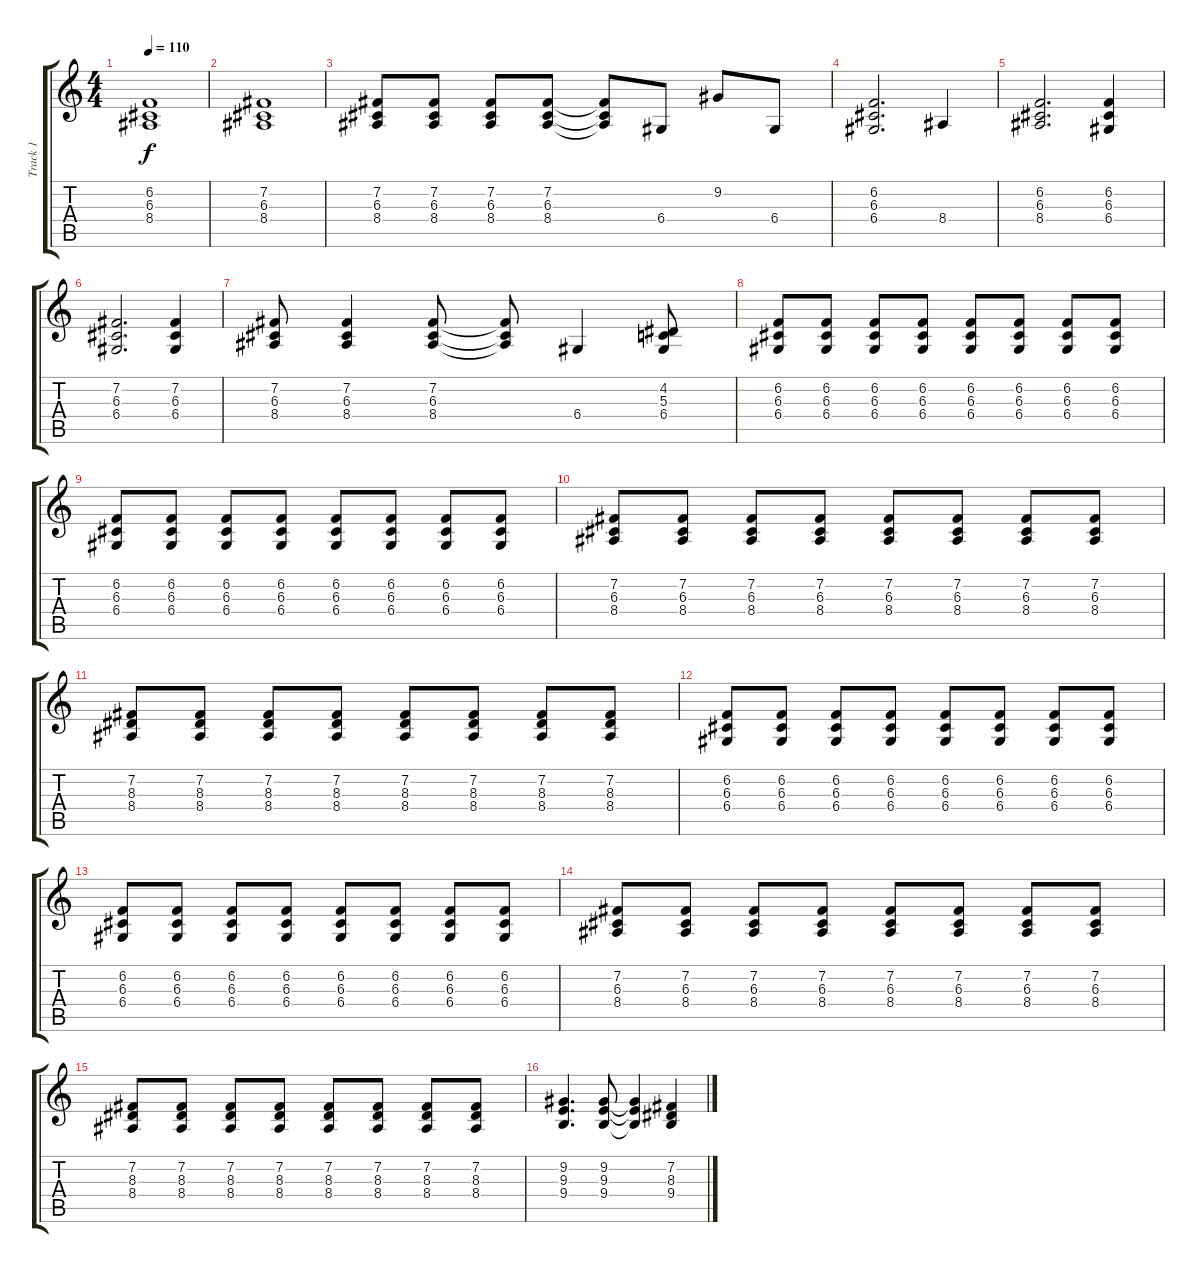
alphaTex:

\track ("Track 1" "Track 1") {instrument electricpiano2}
\staff {score tabs}
\tuning (E4 B3 G3 D3 A2 E2) {hide}
\ts (4 4)
\tempo 110
\clef g2
\ks c
(6.2 6.3 8.4).1{dy f} |
(7.2 6.3 8.4).1 |
(7.2 6.3 8.4).8 (7.2 6.3 8.4).8 (7.2 6.3 8.4).8 (7.2 6.3 8.4).8 (7.2{t} 6.3{t} 8.4{t}).8 6.4.8 9.2.8 6.4.8 |
(6.2 6.3 6.4).2{d} 8.4.4 |
(6.2 6.3 8.4).2{d} (6.2 6.3 6.4).4 |
(7.2 6.3 6.4).2{d} (7.2 6.3 6.4).4 |
(7.2 6.3 8.4).8 (7.2 6.3 8.4).4 (7.2 6.3 8.4).8 (7.2{t} 6.3{t} 8.4{t}).8 6.4.4 (4.2 5.3 6.4).8 |
(6.2 6.3 6.4).8 (6.2 6.3 6.4).8 (6.2 6.3 6.4).8 (6.2 6.3 6.4).8 (6.2 6.3 6.4).8 (6.2 6.3 6.4).8 (6.2 6.3 6.4).8 (6.2 6.3 6.4).8 |
(6.2 6.3 6.4).8 (6.2 6.3 6.4).8 (6.2 6.3 6.4).8 (6.2 6.3 6.4).8 (6.2 6.3 6.4).8 (6.2 6.3 6.4).8 (6.2 6.3 6.4).8 (6.2 6.3 6.4).8 |
(7.2 6.3 8.4).8 (7.2 6.3 8.4).8 (7.2 6.3 8.4).8 (7.2 6.3 8.4).8 (7.2 6.3 8.4).8 (7.2 6.3 8.4).8 (7.2 6.3 8.4).8 (7.2 6.3 8.4).8 |
(7.2 8.3 8.4).8 (7.2 8.3 8.4).8 (7.2 8.3 8.4).8 (7.2 8.3 8.4).8 (7.2 8.3 8.4).8 (7.2 8.3 8.4).8 (7.2 8.3 8.4).8 (7.2 8.3 8.4).8 |
(6.2 6.3 6.4).8 (6.2 6.3 6.4).8 (6.2 6.3 6.4).8 (6.2 6.3 6.4).8 (6.2 6.3 6.4).8 (6.2 6.3 6.4).8 (6.2 6.3 6.4).8 (6.2 6.3 6.4).8 |
(6.2 6.3 6.4).8 (6.2 6.3 6.4).8 (6.2 6.3 6.4).8 (6.2 6.3 6.4).8 (6.2 6.3 6.4).8 (6.2 6.3 6.4).8 (6.2 6.3 6.4).8 (6.2 6.3 6.4).8 |
(7.2 6.3 8.4).8 (7.2 6.3 8.4).8 (7.2 6.3 8.4).8 (7.2 6.3 8.4).8 (7.2 6.3 8.4).8 (7.2 6.3 8.4).8 (7.2 6.3 8.4).8 (7.2 6.3 8.4).8 |
(7.2 8.3 8.4).8 (7.2 8.3 8.4).8 (7.2 8.3 8.4).8 (7.2 8.3 8.4).8 (7.2 8.3 8.4).8 (7.2 8.3 8.4).8 (7.2 8.3 8.4).8 (7.2 8.3 8.4).8 |
(9.2 9.3 9.4).4{d} (9.2 9.3 9.4).8 (9.2{t} 9.3{t} 9.4{t}).4 (7.2 8.3 9.4).4
